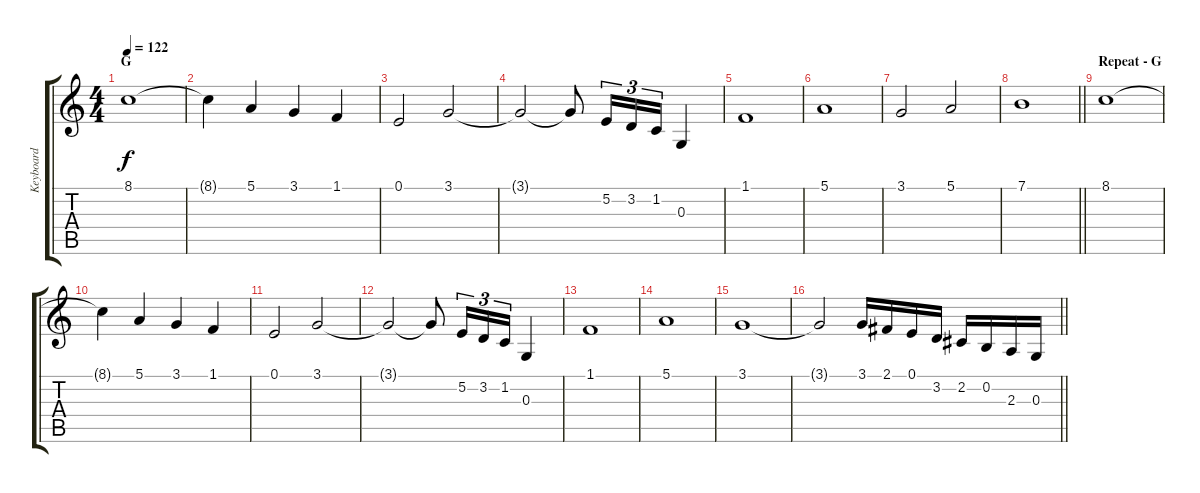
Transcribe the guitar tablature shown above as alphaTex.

\track ("Keyboard" "Keyboard") {instrument stringensemble1}
\staff {score tabs}
\tuning (E4 B3 G3 D3 A2 E2) {hide}
\ts (4 4)
\section ("" "G")
\tempo 122
\clef g2
\ks c
8.1.1{dy f} |
8.1{t}.4 5.1.4 3.1.4 1.1.4 |
0.1.2 3.1.2 |
3.1{t}.2 3.1{t}.8 5.2.16{tu (3 2)} 3.2.16{tu (3 2)} 1.2.16{tu (3 2)} 0.3.4 |
1.1.1 |
5.1.1 |
3.1.2 5.1.2 |
\barLineRight lightlight
7.1.1 |
\section ("" "Repeat - G")
8.1.1 |
8.1{t}.4 5.1.4 3.1.4 1.1.4 |
0.1.2 3.1.2 |
3.1{t}.2 3.1{t}.8 5.2.16{tu (3 2)} 3.2.16{tu (3 2)} 1.2.16{tu (3 2)} 0.3.4 |
1.1.1 |
5.1.1 |
3.1.1 |
\barLineRight lightlight
3.1{t}.2 3.1.16 2.1.16 0.1.16 3.2.16 2.2.16 0.2.16 2.3.16 0.3.16
